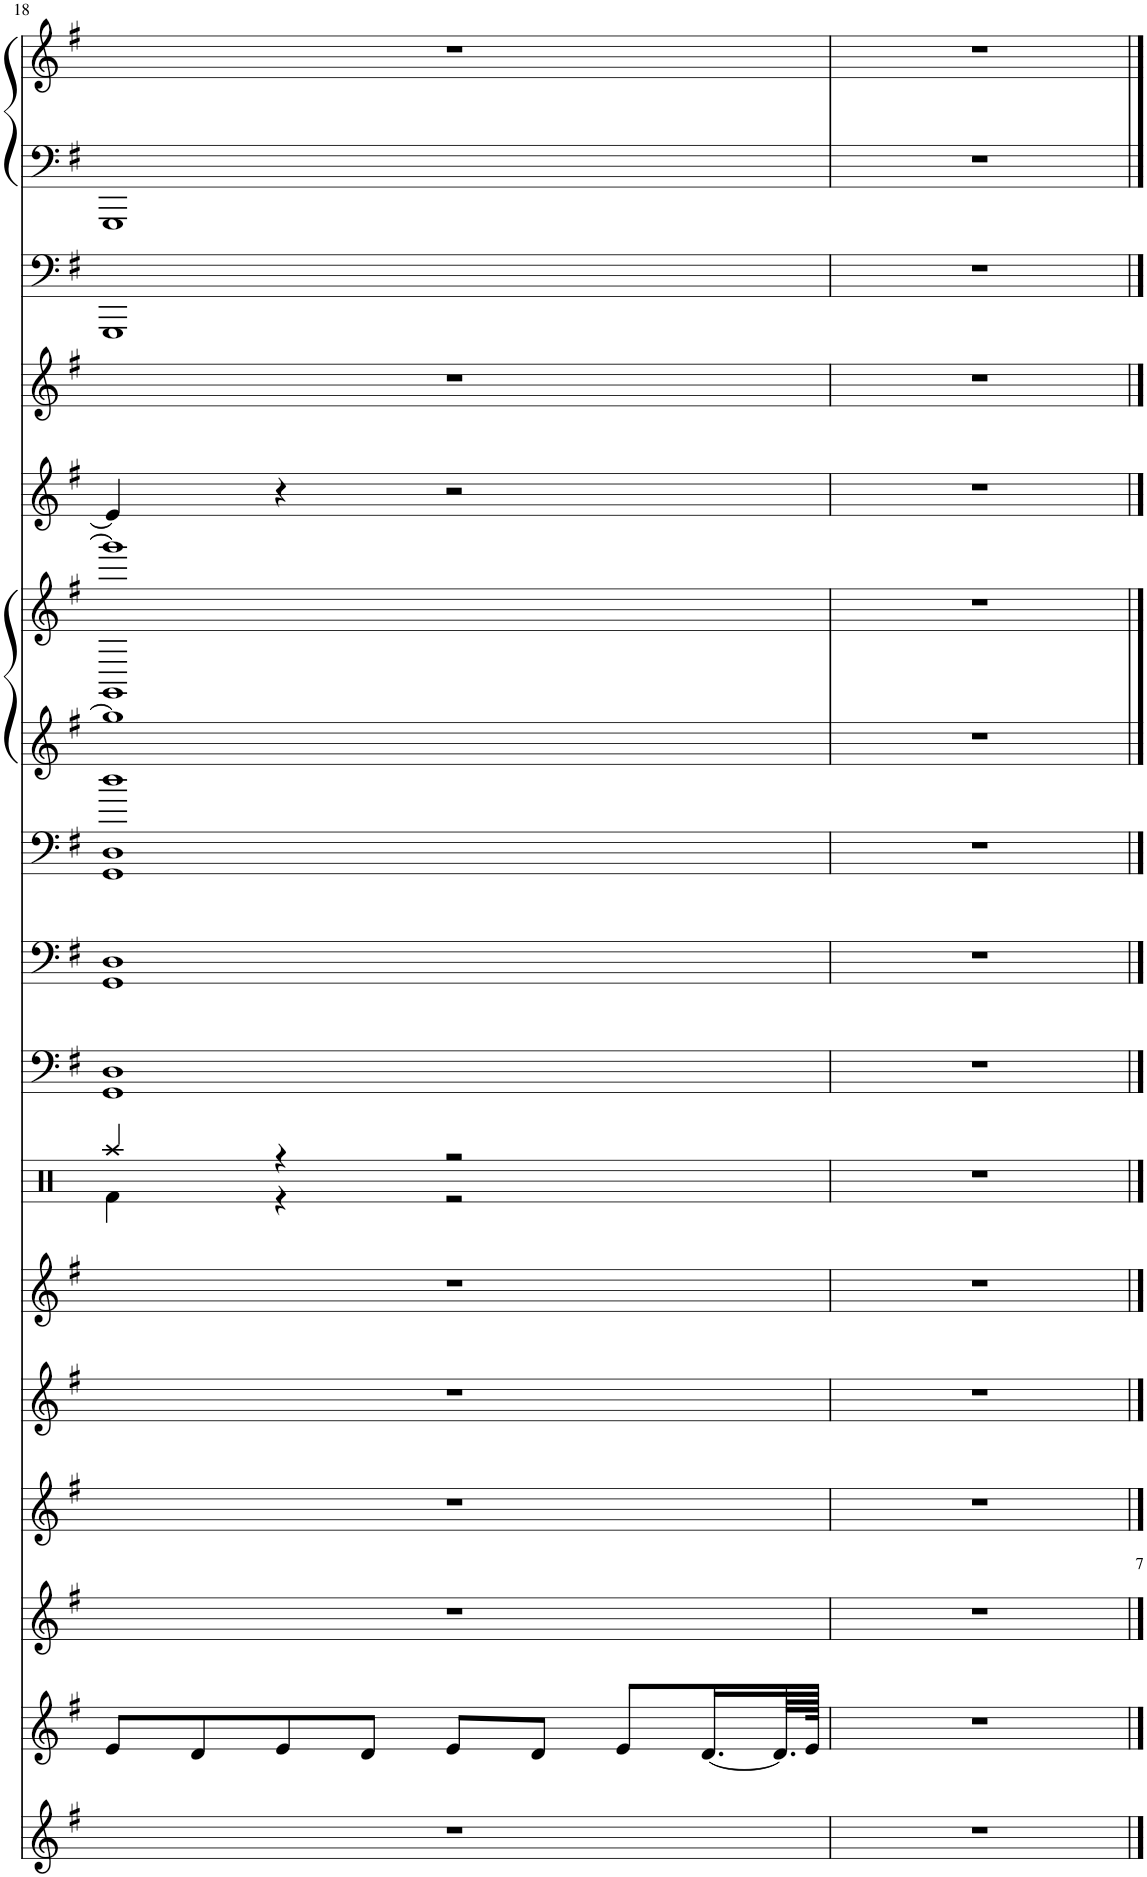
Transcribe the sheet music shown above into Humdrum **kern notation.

**kern	**kern	**kern	**kern	**kern	**kern	**kern	**kern	**kern	**kern	**kern	**kern	**kern	**kern	**kern	**kern	**kern
*part15	*part14	*part13	*part12	*part11	*part10	*part9	*part8	*part7	*part6	*part5	*part5	*part4	*part3	*part2	*part1	*part1
*staff17	*staff16	*staff15	*staff14	*staff13	*staff12	*staff11	*staff10	*staff9	*staff8	*staff7	*staff6	*staff5	*staff4	*staff3	*staff2	*staff1
*I"Choir Aahs, Chorus3	*I"Soprano Sax, Chorus2	*I"Alto Sax, Chorus.1	*I"Strings 2, Syn.Pad.2	*I"Strings 1, Syn.Mono	*I"Melodic Drum, E.Tom	*I"Percussion, Drums	*I"Overdrive Gtr, Dist Gt.2/R	*I"DistortionGtr, Dist Gt.1/L	*I"DistortionGtr, Lead Gt	*I"Syn.Strings 1, Syn.Soft	*	*I"Soprano Sax, Backing Vocal	*I"Tenor Sax, Vocal Guide	*I"Fingered Bass, Syn.Bass.3	*I"Saw Wave, Syn.Riff	*
*I'Ch	*I'S Sax	*I'A Sax	*I'Str	*I'Str	*	*	*	*	*	*I'Str	*	*I'S Sax	*I'T Sax	*	*	*
!!LO:PB:g=z
*clefG2	*clefG2	*clefG2	*clefG2	*clefG2	*clefG2	*clefX	*clefF4	*clefF4	*clefF4	*clefG2	*clefG2	*clefG2	*clefG2	*clefF4	*clefF4	*clefG2
*	*Trd1c2	*Trd5c9	*	*	*	*	*	*	*	*	*	*Trd1c2	*Trd8c14	*	*	*
*k[f#]	*k[f#]	*k[f#]	*k[f#]	*k[f#]	*k[f#]	*k[]	*k[f#]	*k[f#]	*k[f#]	*k[f#]	*k[f#]	*k[f#]	*k[f#]	*k[f#]	*k[f#]	*k[f#]
*M4/4	*M4/4	*M4/4	*M4/4	*M4/4	*M4/4	*M4/4	*M4/4	*M4/4	*M4/4	*M4/4	*M4/4	*M4/4	*M4/4	*M4/4	*M4/4	*M4/4
=18	=18	=18	=18	=18	=18	=18	=18	=18	=18	=18	=18	=18	=18	=18	=18	=18
*	*	*	*	*	*	*^	*	*	*	*	*^	*	*	*	*	*
1r	8e/L	1r	1r	1r	1r	4Raa/	4Rf\	1GG 1D	1GG 1D	1GG 1D 1dd	1gg]	1ggg]	1GG	4e/]	1r	1GGG	1GGG	1r
.	8d/	.	.	.	.	.	.	.	.	.	.	.	.	.	.	.	.	.
.	8e/	.	.	.	.	4r	4r	.	.	.	.	.	.	4r	.	.	.	.
.	8d/J	.	.	.	.	.	.	.	.	.	.	.	.	.	.	.	.	.
.	8e/L	.	.	.	.	2r	2r	.	.	.	.	.	.	2r	.	.	.	.
.	8d/J	.	.	.	.	.	.	.	.	.	.	.	.	.	.	.	.	.
.	8e/L	.	.	.	.	.	.	.	.	.	.	.	.	.	.	.	.	.
.	[16.d/L	.	.	.	.	.	.	.	.	.	.	.	.	.	.	.	.	.
.	64.d/LL]	.	.	.	.	.	.	.	.	.	.	.	.	.	.	.	.	.
.	128e/JJJJk	.	.	.	.	.	.	.	.	.	.	.	.	.	.	.	.	.
*	*	*	*	*	*	*v	*v	*	*	*	*	*v	*v	*	*	*	*	*
=19	=19	=19	=19	=19	=19	=19	=19	=19	=19	=19	=19	=19	=19	=19	=19	=19
1r	1r	1r	1r	1r	1r	1r	1r	1r	1r	1r	1r	1r	1r	1r	1r	1r
==	==	==	==	==	==	==	==	==	==	==	==	==	==	==	==	==
*-	*-	*-	*-	*-	*-	*-	*-	*-	*-	*-	*-	*-	*-	*-	*-	*-
